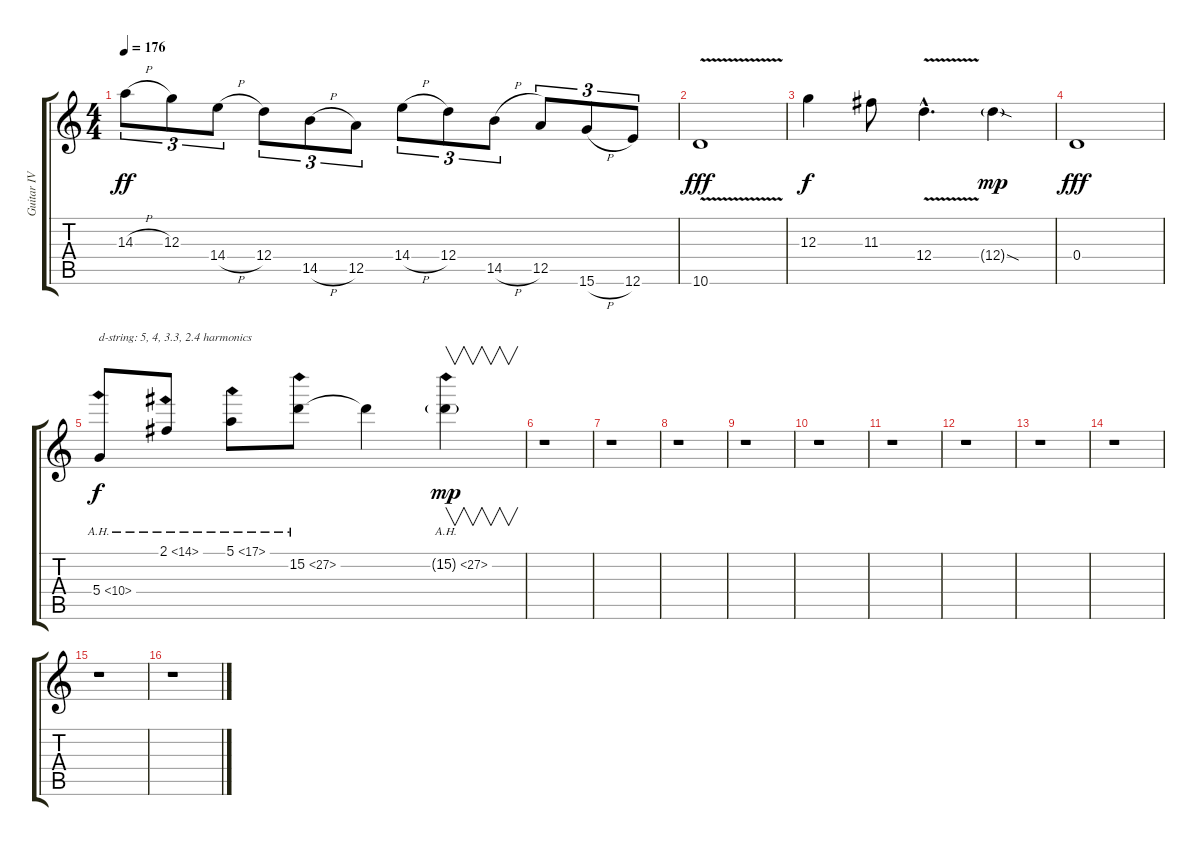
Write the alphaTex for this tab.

\track ("Guitar IV - Solo" "Guitar IV ") {instrument overdrivenguitar}
\staff {score tabs}
\tuning (E4 B3 G3 D3 A2 E2) {hide}
\ts (4 4)
\tempo 176
\clef g2
\ks c
14.3{h}.8{tu (3 2) dy ff} 12.3.8{tu (3 2)} 14.4{h}.8{tu (3 2)} 12.4.8{tu (3 2)} 14.5{h}.8{tu (3 2)} 12.5.8{tu (3 2)} 14.4{h}.8{tu (3 2)} 12.4.8{tu (3 2)} 14.5{h}.8{tu (3 2)} 12.5.8{tu (3 2)} 15.6{h}.8{tu (3 2)} 12.6.8{tu (3 2)} |
10.6{v}.1{dy fff} |
12.3.4{dy f} 11.3.8 12.4{v hac}.4{d} 12.4{sod g}.4{dy mp} |
0.4.1{dy fff} |
5.4{ah 5}.8{txt "d-string: 5, 4, 3.3, 2.4 harmonics" dy f} 2.1{ah 12}.8 5.1{ah 12}.8 15.2{ah 12}.8 15.2{t}.4 15.2{ah 12 g}.4{v dy mp} |
r.1 |
r.1 |
r.1 |
r.1 |
r.1 |
r.1 |
r.1 |
r.1 |
r.1 |
r.1 |
r.1
